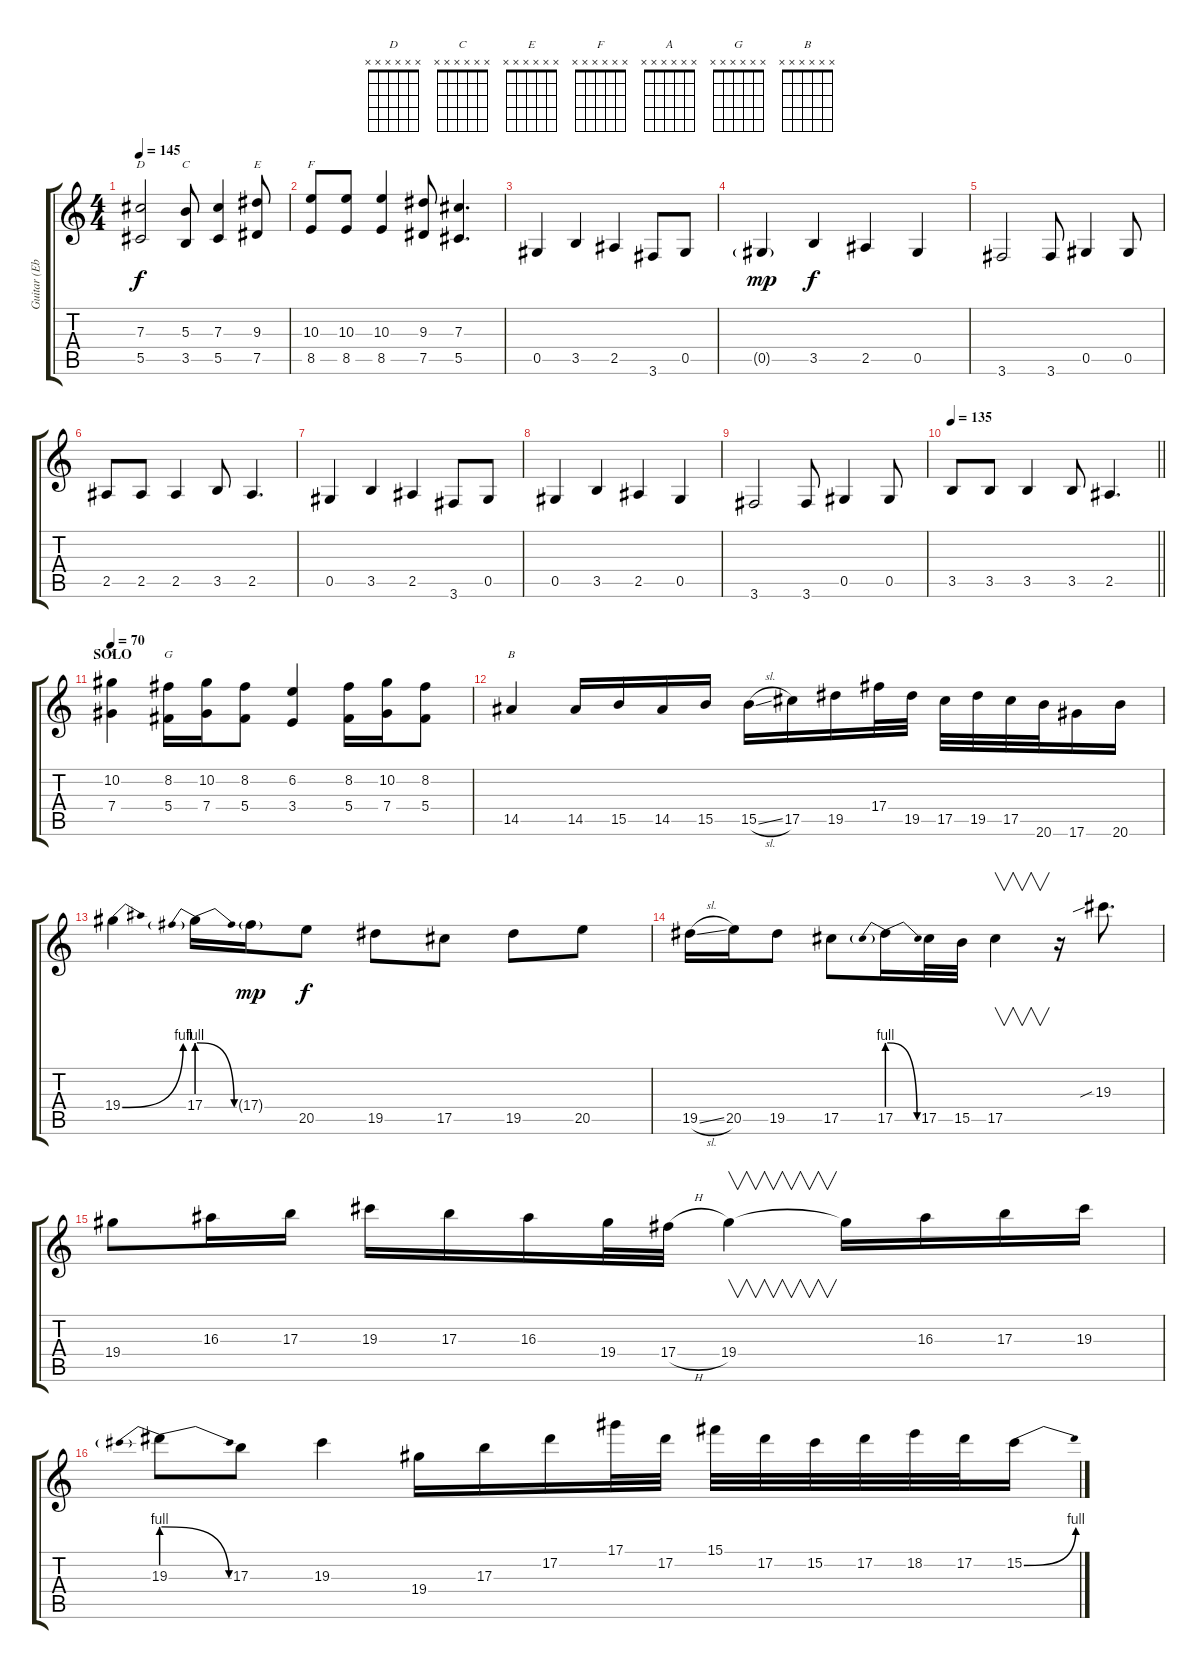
\track ("Guitar (Eb)" "Guitar (Eb") {instrument overdrivenguitar}
\staff {score tabs}
\tuning (Eb4 Bb3 Gb3 Db3 Ab2 Eb2) {hide}
\chord ("D" x x x x x x)
\chord ("C" x x x x x x)
\chord ("E" x x x x x x)
\chord ("F" x x x x x x)
\chord ("A" x x x x x x)
\chord ("G" x x x x x x)
\chord ("B" x x x x x x)
\ts (4 4)
\tempo 145
\clef g2
\ks c
(7.3 5.5).2{ch "D" dy f} (5.3 3.5).8{ch "C"} (7.3 5.5).4 (9.3 7.5).8{ch "E"} |
(10.3 8.5).8{ch "F"} (10.3 8.5).8 (10.3 8.5).4 (9.3 7.5).8 (7.3 5.5).4{d} |
0.5.4 3.5.4 2.5.4 3.6.8 0.5.8 |
0.5{g}.4{dy mp} 3.5.4{dy f} 2.5.4 0.5.4 |
3.6.2 3.6.8 0.5.4 0.5.8 |
2.5.8 2.5.8 2.5.4 3.5.8 2.5.4{d} |
0.5.4 3.5.4 2.5.4 3.6.8 0.5.8 |
0.5.4 3.5.4 2.5.4 0.5.4 |
3.6.2 3.6.8 0.5.4 0.5.8 |
\tempo 135
\barLineRight lightlight
3.5.8 3.5.8 3.5.4 3.5.8 2.5.4{d} |
\section ("" "SOLO")
\tempo 70
(10.2 7.4).4{ch "A"} (8.2 5.4).16{ch "G"} (10.2 7.4).16 (8.2 5.4).8 (6.2 3.4).4 (8.2 5.4).16 (10.2 7.4).16 (8.2 5.4).8 |
14.5.4{ch "B"} 14.5.16 15.5.16 14.5.16 15.5.16 15.5{sl}.16 17.5.16 19.5.16 17.4.32 19.5.32 17.5.32 19.5.32 17.5.32 20.6.32 17.6.16 20.6.16 |
19.4{be (bend 0 0 60 4)}.4 17.4{be (prebendrelease 0 4 60 0)}.16 17.4{g}.16{dy mp} 20.5.8{dy f} 19.5.8 17.5.8 19.5.8 20.5.8 |
19.5{sl}.16 20.5.16 19.5.8 17.5.8 17.5{be (prebendrelease 0 4 60 0)}.16 17.5.32 15.5.32 17.5.4{v} r.16 19.3{sib}.8{d} |
19.4.8 16.3.16 17.3.16 19.3.16 17.3.16 16.3.16 19.4.32 17.4{h}.32 19.4.4{v} 19.4{t}.16 16.3.16 17.3.16 19.3.16 |
19.3{be (prebendrelease 0 4 60 0)}.8 17.3.8 19.3.4 19.4.16 17.3.16 17.2.16 17.1.32 17.2.32 15.1.32 17.2.32 15.2.32 17.2.32 18.2.32 17.2.32 15.2{be (bend 0 0 60 4)}.16
